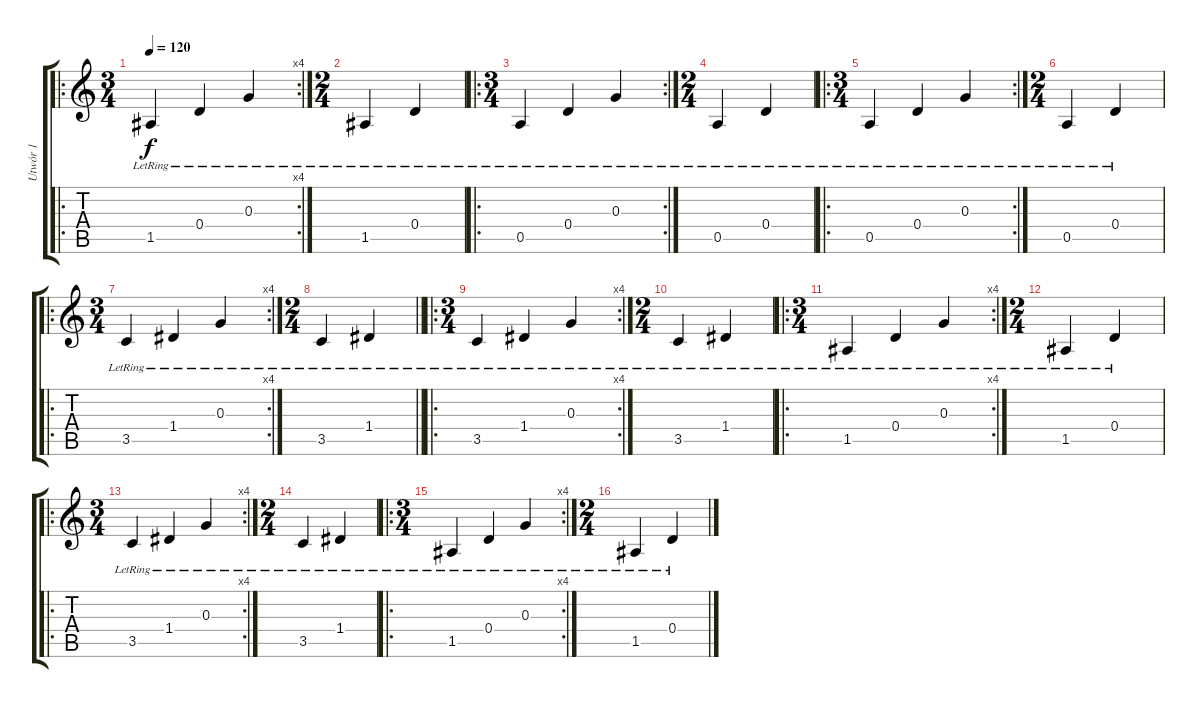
\track ("Utwór 1" "Utwór 1") {instrument acousticguitarnylon}
\staff {score tabs}
\tuning (E4 B3 G3 D3 A2 E2) {hide}
\ro
\rc 4
\ts (3 4)
\tempo 120
\clef g2
\ks c
1.5{lr}.4{dy f} 0.4{lr}.4 0.3{lr}.4 |
\ts (2 4)
1.5{lr}.4 0.4{lr}.4 |
\ro
\rc 2
\ts (3 4)
0.5{lr}.4 0.4{lr}.4 0.3{lr}.4 |
\ts (2 4)
0.5{lr}.4 0.4{lr}.4 |
\ro
\rc 2
\ts (3 4)
0.5{lr}.4 0.4{lr}.4 0.3{lr}.4 |
\ts (2 4)
0.5{lr}.4 0.4{lr}.4 |
\ro
\rc 4
\ts (3 4)
3.5{lr}.4 1.4{lr}.4 0.3{lr}.4 |
\ts (2 4)
\barLineRight lightlight
3.5{lr}.4 1.4{lr}.4 |
\ro
\rc 4
\ts (3 4)
3.5{lr}.4 1.4{lr}.4 0.3{lr}.4 |
\ts (2 4)
3.5{lr}.4 1.4{lr}.4 |
\ro
\rc 4
\ts (3 4)
1.5{lr}.4 0.4{lr}.4 0.3{lr}.4 |
\ts (2 4)
1.5{lr}.4 0.4{lr}.4 |
\ro
\rc 4
\ts (3 4)
3.5{lr}.4 1.4{lr}.4 0.3{lr}.4 |
\ts (2 4)
3.5{lr}.4 1.4{lr}.4 |
\ro
\rc 4
\ts (3 4)
1.5{lr}.4 0.4{lr}.4 0.3{lr}.4 |
\ts (2 4)
1.5{lr}.4 0.4{lr}.4
